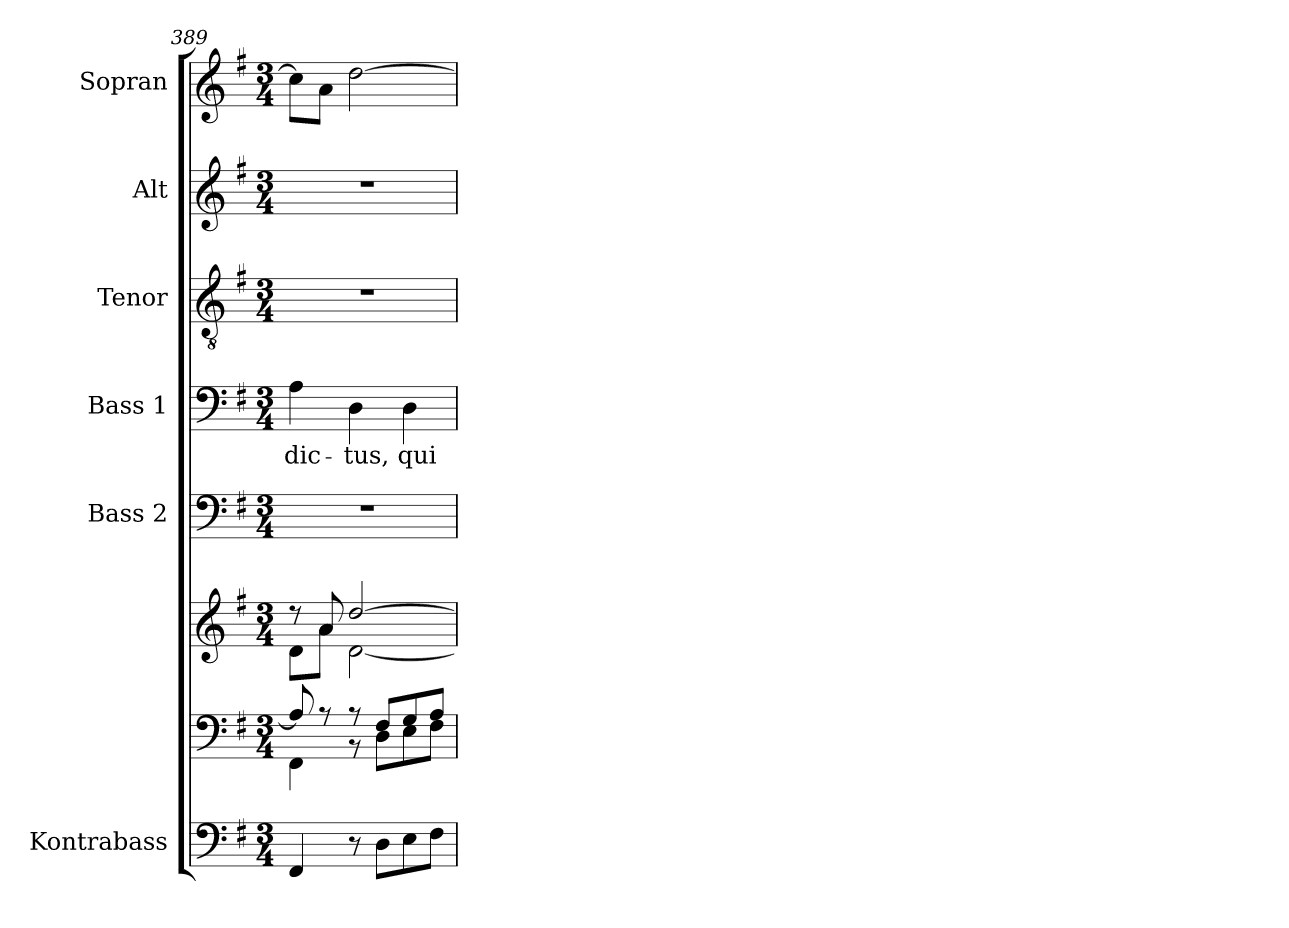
**kern	**kern	**kern	**kern	**kern	**text	**kern	**kern	**kern
*part7	*part6	*part6	*part5	*part4	*part4	*part3	*part2	*part1
*staff8	*staff7	*staff6	*staff5	*staff4	*staff4	*staff3	*staff2	*staff1
*I"Kontrabass	*	*	*I"Bass 2	*I"Bass 1	*	*I"Tenor	*I"Alt	*I"Sopran
*I'Kb.	*	*	*I'B. 2	*I'B. 1	*	*I'T.	*I'A.	*I'S.
*clefF4	*clefF4	*clefG2	*clefF4	*clefF4	*	*clefGv2	*clefG2	*clefG2
*ITrd7c12	*	*	*	*	*	*	*	*
*k[f#]	*k[f#]	*k[f#]	*k[f#]	*k[f#]	*	*k[f#]	*k[f#]	*k[f#]
*G:	*G:	*G:	*G:	*G:	*	*G:	*G:	*G:
*M3/4	*M3/4	*M3/4	*M3/4	*M3/4	*	*M3/4	*M3/4	*M3/4
=389	=389	=389	=389	=389	=389	=389	=389	=389
*	*^	*^	*	*	*	*	*	*
!	!	!	!	!	!	!	!LO:LY:b	!	!	!
4FFF#/	8A/]	4FF#\	8r	8d\L	2.r	4A\	-dic-	2.r	2.r	8cc\L]
.	8rA	.	8a/	8a\J	.	.	.	.	.	8a\J
!	!	!	!	!	!	!	!LO:LY:b	!	!	!
8r	8rA	8rAA	[>2dd/	[<2d\	.	4D\	-tus,	.	.	[2dd\
8DD\L	8F#/L	8D\L	.	.	.	.	.	.	.	.
!	!	!	!	!	!	!	!LO:LY:b	!	!	!
8EE\	8G/	8E\	.	.	.	4D\	qui	.	.	.
8FF#\J	8A/J	8F#\J	.	.	.	.	.	.	.	.
*	*v	*v	*	*	*	*	*	*	*	*
*	*	*v	*v	*	*	*	*	*	*
=	=	=	=	=	=	=	=	=
*-	*-	*-	*-	*-	*-	*-	*-	*-
